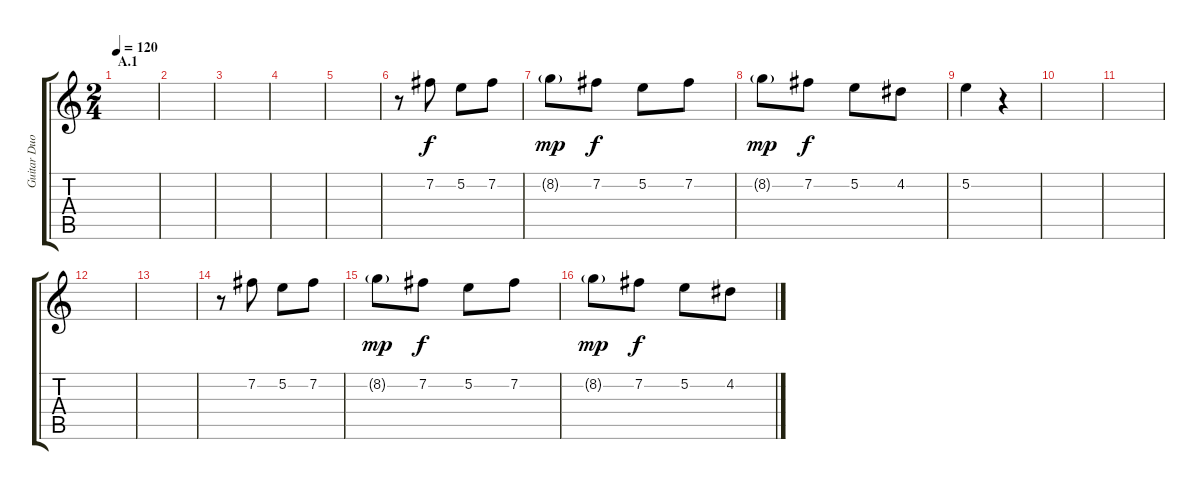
\track ("Guitar Duo" "Guitar Duo") {instrument overdrivenguitar}
\staff {score tabs}
\tuning (E4 B3 G3 D3 A2 E2) {hide}
\ts (2 4)
\section ("" "A.1")
\tempo 120
\clef g2
\ks c
|
|
|
|
|
r.8 7.2.8 5.2.8 7.2.8 |
8.2{g}.8{dy mp} 7.2.8{dy f} 5.2.8 7.2.8 |
8.2{g}.8{dy mp} 7.2.8{dy f} 5.2.8 4.2.8 |
5.2.4 r.4 |
|
|
|
|
r.8 7.2.8 5.2.8 7.2.8 |
8.2{g}.8{dy mp} 7.2.8{dy f} 5.2.8 7.2.8 |
8.2{g}.8{dy mp} 7.2.8{dy f} 5.2.8 4.2.8
